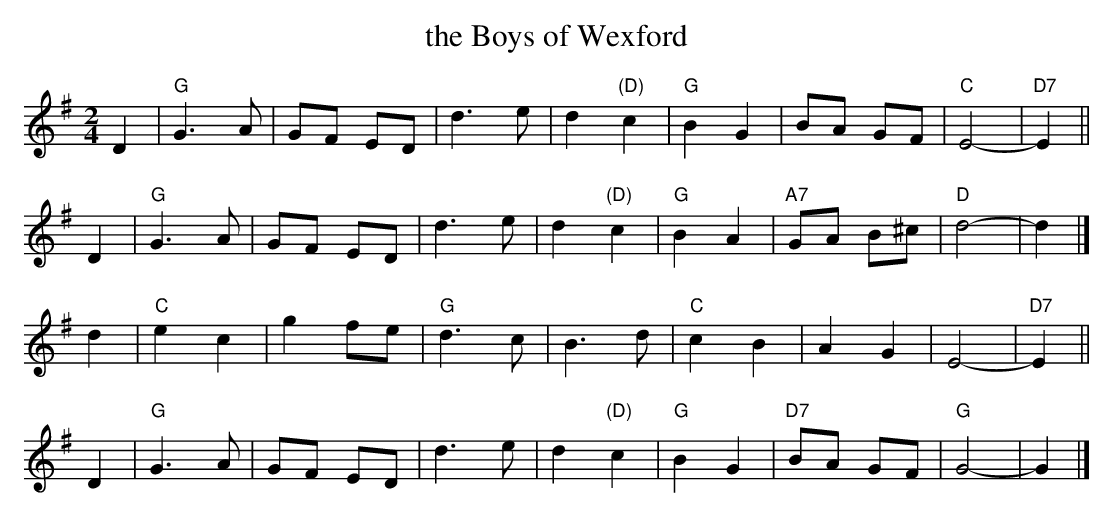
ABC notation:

X:1
T: the Boys of Wexford
M: 2/4
L: 1/8
K: G
D2 | "G"G3  A | GF ED |    d3 e | d2 "(D)"c2 | "G"B2 G2 |     BA GF  | "C"E4- | "D7"E2 ||
D2 | "G"G3  A | GF ED |    d3 e | d2 "(D)"c2 | "G"B2 A2 | "A7"GA B^c | "D"d4- |     d2 |]
d2 | "C"e2 c2 | g2 fe | "G"d3 c | B3       d | "C"c2 B2 |     A2 G2  |    E4- | "D7"E2 ||
D2 | "G"G3  A | GF ED |    d3 e | d2 "(D)"c2 | "G"B2 G2 | "D7"BA GF  | "G"G4- |     G2 |]
